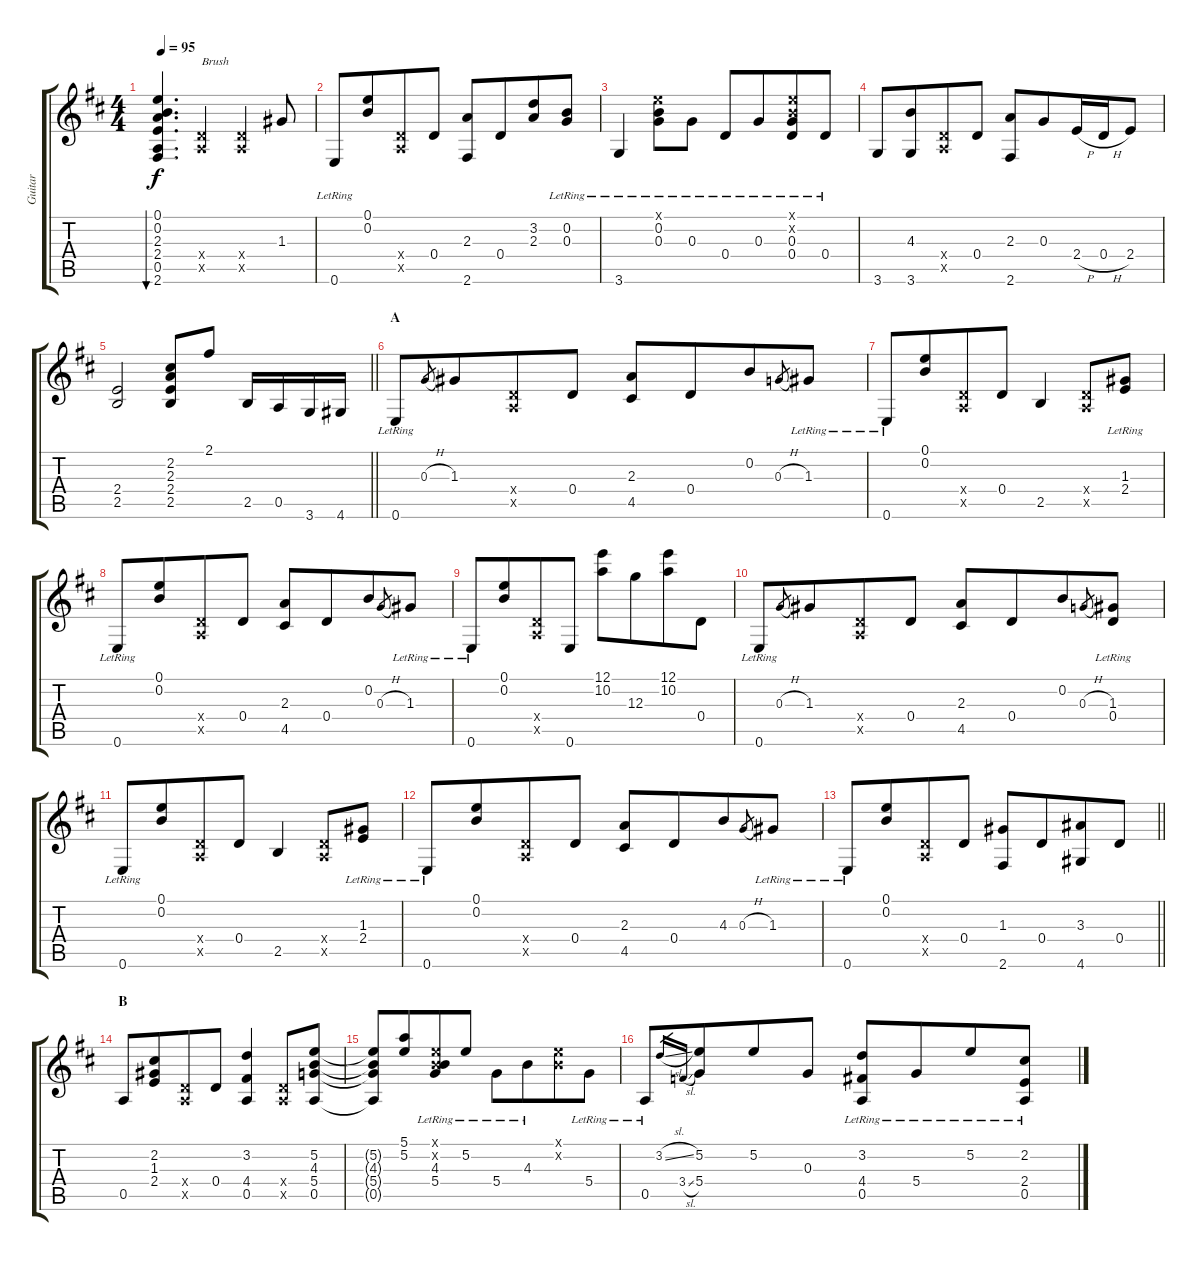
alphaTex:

\track ("Guitar" "Guitar") {instrument acousticguitarsteel}
\staff {score tabs}
\tuning (E4 B3 G3 D3 A2 E2) {hide}
\ts (4 4)
\tempo 95
\clef g2
\ks d
(0.1{t} 0.2{t} 2.3{t} 2.4{t} 0.5{t} 2.6{t}).4{d bu 240 dy f} (0.4{x} 0.5{x}).4{txt "Brush"} (0.4{x} 0.5{x}).4 1.3.8 |
0.6{lr}.8 (0.1 0.2).8{beam merge} (0.4{x} 0.5{x}).8 0.4.8 (2.3 2.6).8 0.4.8{beam merge} (3.2 2.3).8 (0.2{lr} 0.3{lr}).8 |
3.6{lr}.4 (0.1{x} 0.2{lr} 0.3{lr}).8 0.3{lr}.8 0.4{lr}.8 0.3{lr}.8{beam merge} (0.1{x} 0.2{x} 0.3{lr} 0.4{lr}).8 0.4{lr}.8 |
3.6.8 (4.3 3.6).8{beam merge} (0.4{x} 0.5{x}).8 0.4.8 (2.3 2.6).8 0.3.8{beam merge} 2.4{h}.16 0.4{h}.16 2.4.8 |
\barLineRight lightlight
(2.4 2.5).2 (2.2 2.3 2.4 2.5).8 2.1.8 2.5.16 0.5.16 3.6.16 4.6.16 |
\section ("" "A")
0.6{lr}.8 0.3{h}.8{gr} 1.3.8{beam merge} (0.4{x} 0.5{x}).8 0.4.8 (2.3 4.5).8 0.4.8{beam merge} 0.2.8 0.3{h}.8{gr} 1.3{lr}.8 |
0.6{lr}.8 (0.1 0.2).8{beam merge} (0.4{x} 0.5{x}).8 0.4.8 2.5.4 (0.4{x} 0.5{x}).8 (1.3{lr} 2.4{lr}).8 |
0.6{lr}.8 (0.1 0.2).8{beam merge} (0.4{x} 0.5{x}).8 0.4.8 (2.3 4.5).8 0.4.8{beam merge} 0.2.8 0.3{h}.8{gr} 1.3{lr}.8 |
0.6{lr}.8 (0.1 0.2).8{beam merge} (0.4{x} 0.5{x}).8 0.6.8 (12.1 10.2).8 12.3.8{beam merge} (12.1 10.2).8 0.4.8 |
0.6{lr}.8 0.3{h}.8{gr} 1.3.8{beam merge} (0.4{x} 0.5{x}).8 0.4.8 (2.3 4.5).8 0.4.8{beam merge} 0.2.8 0.3{h}.8{gr} (1.3{lr} 0.4{lr}).8 |
0.6{lr}.8 (0.1 0.2).8{beam merge} (0.4{x} 0.5{x}).8 0.4.8 2.5.4 (0.4{x} 0.5{x}).8 (1.3{lr} 2.4{lr}).8 |
0.6{lr}.8 (0.1 0.2).8{beam merge} (0.4{x} 0.5{x}).8 0.4.8 (2.3 4.5).8 0.4.8{beam merge} 4.3.8 0.3{h}.8{gr} 1.3{lr}.8 |
\barLineRight lightlight
0.6{lr}.8 (0.1 0.2).8{beam merge} (0.4{x} 0.5{x}).8 0.4.8 (1.3 2.6).8 0.4.8{beam merge} (3.3 4.6).8 0.4.8 |
\section ("" "B")
0.5.8 (2.2 1.3 2.4).8{beam merge} (0.4{x} 0.5{x}).8 0.4.8 (3.2 4.4 0.5).4 (0.4{x} 0.5{x}).8 (5.2 4.3 5.4 0.5).8 |
(5.2{t} 4.3{t} 5.4{t} 0.5{t}).8 (5.1 5.2).8{beam merge} (0.1{x} 0.2{x} 4.3{lr} 5.4{lr}).8 5.2{lr}.8 5.4{lr}.8 4.3{lr}.8{beam merge} (0.1{x} 0.2{x}).8 5.4{lr}.8 |
0.5{lr}.8 3.2{sl}.16{gr} 3.4{sl}.16{gr} (5.2 5.4).8{beam merge} 5.2.8 0.3.8 (3.2 4.4 0.5{lr}).8 5.4{lr}.8{beam merge} 5.2{lr}.8 (2.2 2.4 0.5{lr}).8
